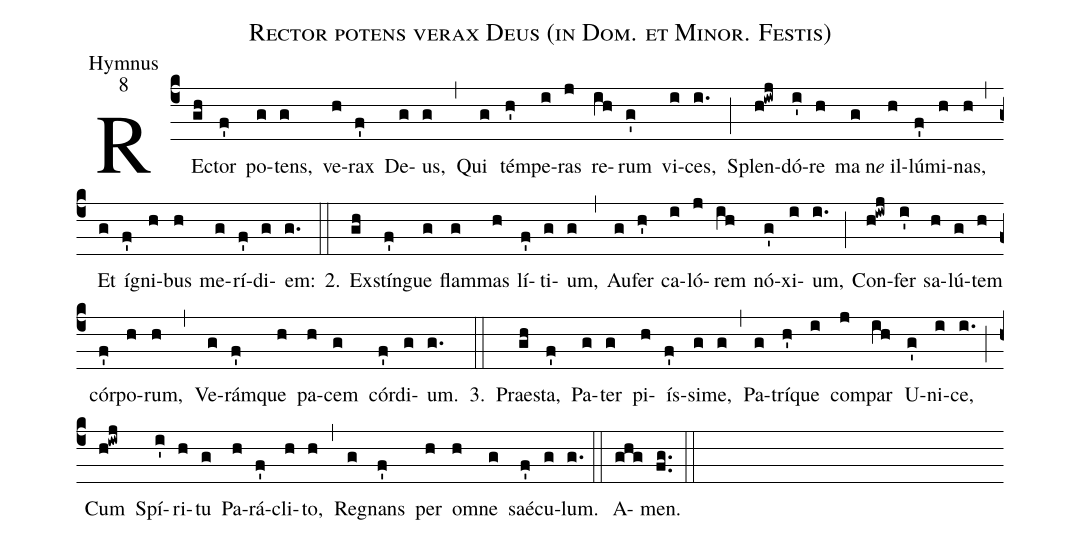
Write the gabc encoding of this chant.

name:Rector potens verax Deus (in Dom. et Minor. Festis);
office-part:Hymnus;
mode:8;
%%
(c4) RE(gh)ctor(f') po(g)tens,(g) ve(h)rax(f') De(g)us,(g) (,) Qui(g) tém(h')pe(i)ras(j) re(ih)rum(g') vi(i)ces,(i.) (;) Splen(h!iwj)dó(i')re(h) ma(g)n<i>e</i>() il(h)lú(f')mi(h)nas,(h) (,) Et(g) í(f')gni(h)bus(h) me(g)rí(f')di(g)em:(g.) 2.(::) Ex(gh)stín(f')gue(g) flam(g)mas(h) lí(f')ti(g)um,(g) (,) Au(g)fer(h') ca(i)ló(j)rem(ih) nó(g')xi(i)um,(i.) (;) Con(h!iwj)fer(i') sa(h)lú(g)tem(h) cór(f')po(h)rum,(h) (,) Ve(g)rám(f')que(h) pa(h)cem(g) cór(f')di(g)um.(g.) 3.(::) Prae(gh)sta,(f') Pa(g)ter(g) pi(h)ís(f')si(g)me,(g) (,) Pa(g)trí(h')que(i) com(j)par(ih) U(g')ni(i)ce,(i.) (;) Cum(h!iwj) Spí(i')ri(h)tu(g) Pa(h)rá(f')cli(h)to,(h) (,) Re(g)gnans(f') per(h) o(h)mne(g) saé(f')cu(g)lum.(g.) (::) A(ghg)men.(fg..) (::)
